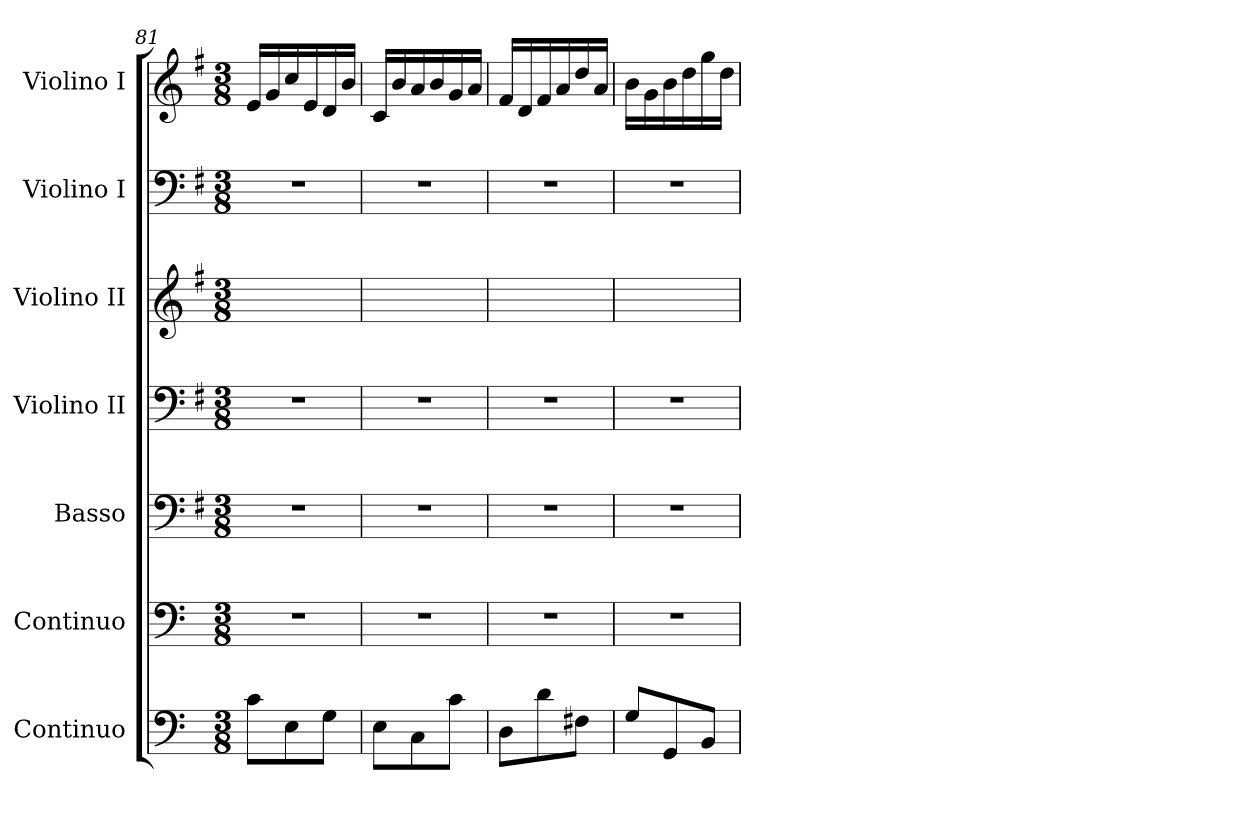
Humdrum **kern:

**kern	**kern	**kern	**kern	**kern	**kern	**kern
*part7	*part6	*part5	*part4	*part3	*part2	*part1
*staff7	*staff6	*staff5	*staff4	*staff3	*staff2	*staff1
*I"Continuo	*I"Continuo	*I"Basso	*I"Violino II	*I"Violino II	*I"Violino I	*I"Violino I
*	*	*I'B.	*I'Vln. II	*I'Vln. II	*I'Vln. I	*I'Vln. I
*clefF4	*clefF4	*clefF4	*clefF4	*clefG2	*clefF4	*clefG2
*k[]	*k[]	*k[f#]	*k[f#]	*k[f#]	*k[f#]	*k[f#]
*a:	*a:	*e:	*e:	*e:	*e:	*e:
*M3/8	*M3/8	*M3/8	*M3/8	*M3/8	*M3/8	*M3/8
=81	=81	=81	=81	=81	=81	=81
!	!LO:N:vis=1	!LO:N:vis=1	!LO:N:vis=1	!	!LO:N:vis=1	!
8ci\L	4.r	4.r	4.r	16ei/LLyy	4.r	16ei/LL
.	.	.	.	16gi/yy	.	16gi/
8Ei\	.	.	.	16cci/yy	.	16cci/
.	.	.	.	16ei/yy	.	16ei/
8Gi\J	.	.	.	16di/yy	.	16di/
.	.	.	.	16bi/JJyy	.	16bi/JJ
=82	=82	=82	=82	=82	=82	=82
!	!LO:N:vis=1	!LO:N:vis=1	!LO:N:vis=1	!	!LO:N:vis=1	!
8Ei\L	4.r	4.r	4.r	16ci/LLyy	4.r	16ci/LL
.	.	.	.	16bi/yy	.	16bi/
8Ci\	.	.	.	16ai/yy	.	16ai/
.	.	.	.	16bi/yy	.	16bi/
8ci\J	.	.	.	16gi/yy	.	16gi/
.	.	.	.	16ai/JJyy	.	16ai/JJ
=83	=83	=83	=83	=83	=83	=83
!	!LO:N:vis=1	!LO:N:vis=1	!LO:N:vis=1	!	!LO:N:vis=1	!
8Di\L	4.r	4.r	4.r	16f#i/LLyy	4.r	16f#i/LL
.	.	.	.	16di/yy	.	16di/
8di\	.	.	.	16f#i/yy	.	16f#i/
.	.	.	.	16ai/yy	.	16ai/
8F#i\J	.	.	.	16ddi/yy	.	16ddi/
.	.	.	.	16ai/JJyy	.	16ai/JJ
=84	=84	=84	=84	=84	=84	=84
!	!LO:N:vis=1	!LO:N:vis=1	!LO:N:vis=1	!	!LO:N:vis=1	!
8Gi/L	4.r	4.r	4.r	16bi\LLyy	4.r	16bi\LL
.	.	.	.	16gi\yy	.	16gi\
8GGi/	.	.	.	16bi\yy	.	16bi\
.	.	.	.	16ddi\yy	.	16ddi\
8BBi/J	.	.	.	16ggi\yy	.	16ggi\
.	.	.	.	16ddi\JJyy	.	16ddi\JJ
=	=	=	=	=	=	=
*-	*-	*-	*-	*-	*-	*-
